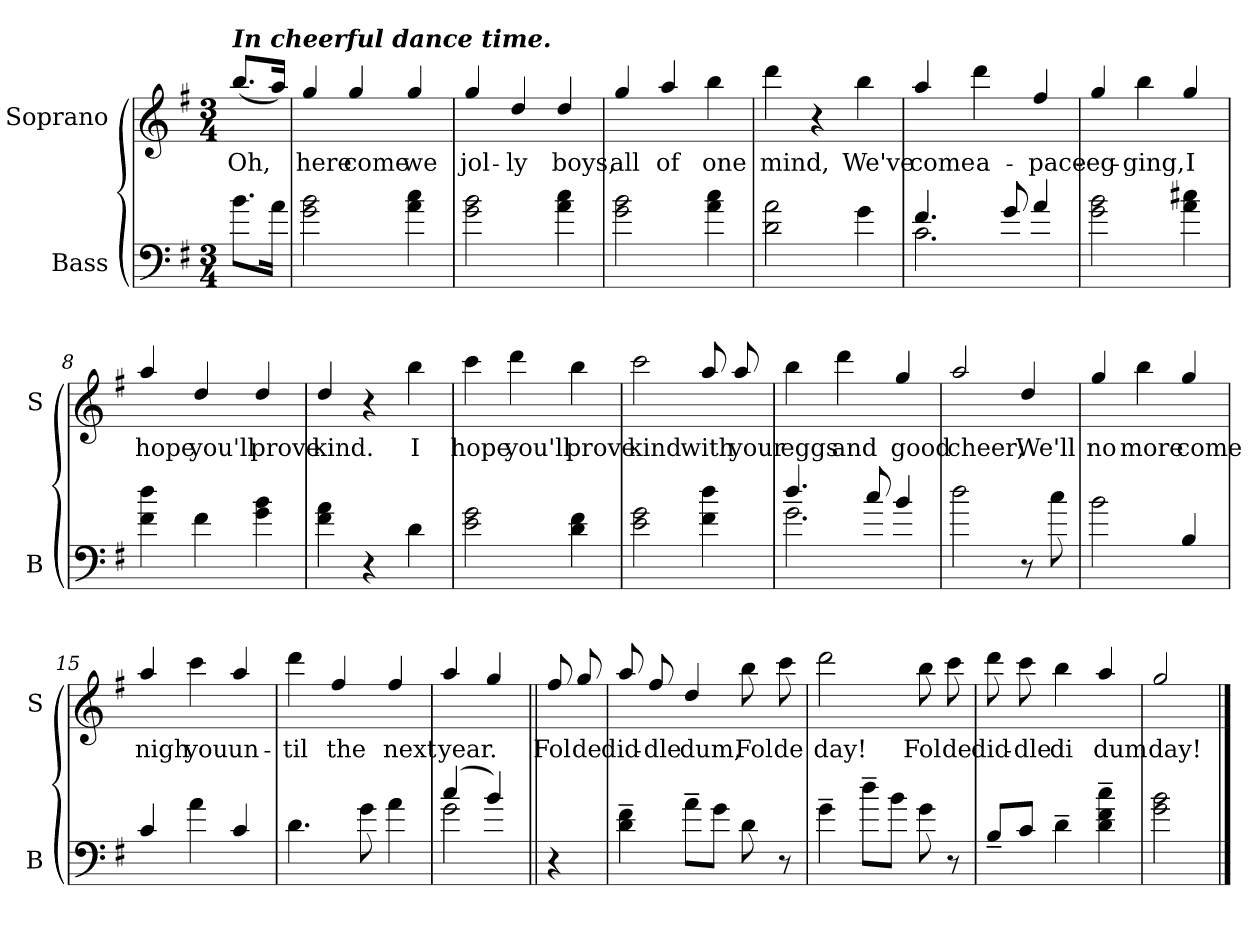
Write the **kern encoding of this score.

**kern	**kern	**text
*part2	*part1	*part1
*staff2	*staff1	*staff1
*I"Bass	*I"Soprano	*
*I'B	*I'S	*
*clefF4	*clefG2	*
*ITrd7c12	*ITrd7c12	*
*k[f#]	*k[f#]	*
*G:	*G:	*
*M3/4	*M3/4	*
=1	=1	=1
!	!LO:TX:a:Bi:t=In cheerful dance time.	!
!	!	!LO:LY:b
8.B\L	(<8.b/L	Oh,
16A\Jk	16a/Jk)	.
=2	=2	=2
!	!	!LO:LY:b
2G\ 2B\	4g/	here
!	!	!LO:LY:b
.	4g/	come
!	!	!LO:LY:b
4A\ 4c\	4g/	we
=3	=3	=3
!	!	!LO:LY:b
2G\ 2B\	4g/	jol-
!	!	!LO:LY:b
.	4d/	-ly
!	!	!LO:LY:b
4A\ 4c\	4d/	boys,
=4	=4	=4
!	!	!LO:LY:b
2G\ 2B\	4g/	all
!	!	!LO:LY:b
.	4a/	of
!	!	!LO:LY:b
4A\ 4c\	4b\	one
=5	=5	=5
!	!	!LO:LY:b
2D\ 2A\	4dd\	mind,
.	4r	.
!	!	!LO:LY:b
4G\	4b\	We've
=6	=6	=6
*^	*	*
!	!	!	!LO:LY:b
4.F#/	2.C\	4a/	come
!	!	!	!LO:LY:b
.	.	4dd\	a-
8G/	.	.	.
!	!	!	!LO:LY:b
4A/	.	4f#/	-pace-
*v	*v	*	*
=7	=7	=7
!	!	!LO:LY:b
2G\ 2B\	4g/	-eg-
!	!	!LO:LY:b
.	4b\	-ging,
!	!	!LO:LY:b
4A\ 4c#X\	4g/	I
!!LO:LB:g=z
=8	=8	=8
!	!	!LO:LY:b
4F#\ 4d\	4a/	hope
!	!	!LO:LY:b
4F#\	4d/	you'll
!	!	!LO:LY:b
4G\ 4B\	4d/	prove
=9	=9	=9
!	!	!LO:LY:b
4F#\ 4A\	4d/	kind.
4r	4r	.
!	!	!LO:LY:b
4D\	4b\	I
=10	=10	=10
!	!	!LO:LY:b
2E\ 2G\	4cc\	hope
!	!	!LO:LY:b
.	4dd\	you'll
!	!	!LO:LY:b
4D\ 4F#\	4b\	prove
=11	=11	=11
!	!	!LO:LY:b
2E\ 2G\	2cc\	kind
!	!	!LO:LY:b
4F#\ 4d\	8a/	with
!	!	!LO:LY:b
.	8a/	your
=12	=12	=12
*^	*	*
!	!	!	!LO:LY:b
4.d/	2.G\	4b\	eggs
!	!	!	!LO:LY:b
.	.	4dd\	and
8c/	.	.	.
!	!	!	!LO:LY:b
4B/	.	4g/	good
*v	*v	*	*
=13	=13	=13
!	!	!LO:LY:b
2d\	2a/	cheer;
!	!	!LO:LY:b
8r	4d/	We'll
8c\	.	.
=14	=14	=14
!	!	!LO:LY:b
2B\	4g/	no
!	!	!LO:LY:b
.	4b\	more
!	!	!LO:LY:b
4BB/	4g/	come
!!LO:LB:g=z
=15	=15	=15
!	!	!LO:LY:b
4C/	4a/	nigh
!	!	!LO:LY:b
4A\	4cc\	you
!	!	!LO:LY:b
4C/	4a/	un-
=16	=16	=16
!	!	!LO:LY:b
4.D\	4dd\	-til
!	!	!LO:LY:b
.	4f#/	the
8G\	.	.
!	!	!LO:LY:b
4A\	4f#/	next
=17	=17	=17
*^	*	*
!	!	!	!LO:LY:b
(4c/	2G\	4a/	year.
4B/)	.	4g/	.
*v	*v	*	*
=18||	=18||	=18||
!	!	!LO:LY:b
4r	8f#/	Fol
!	!	!LO:LY:b
.	8g/	de
=19	=19	=19
!	!	!LO:LY:b
4D\~> 4F#\~>	8a/	did-
!	!	!LO:LY:b
.	8f#/	-dle
!	!	!LO:LY:b
8A~>\L	4d/	dum,
8G\J	.	.
!	!	!LO:LY:b
8D\	8b\	Fol
!	!	!LO:LY:b
8r	8cc\	de
=20	=20	=20
!	!	!LO:LY:b
4G~>\	2dd\	day!
8d~>\L	.	.
8B\J	.	.
!	!	!LO:LY:b
8G\	8b\	Fol
!	!	!LO:LY:b
8r	8cc\	de
=21	=21	=21
!	!	!LO:LY:b
8BB~</L	8dd\	did-
!	!	!LO:LY:b
8C/J	8cc\	-dle
!	!	!LO:LY:b
4D~>\	4b\	di
!	!	!LO:LY:b
4D\~> 4F#\~> 4c\~>	4a/	dum
=22	=22	=22
!	!	!LO:LY:b
2G\ 2B\	2g/	day!
==	==	==
*-	*-	*-
